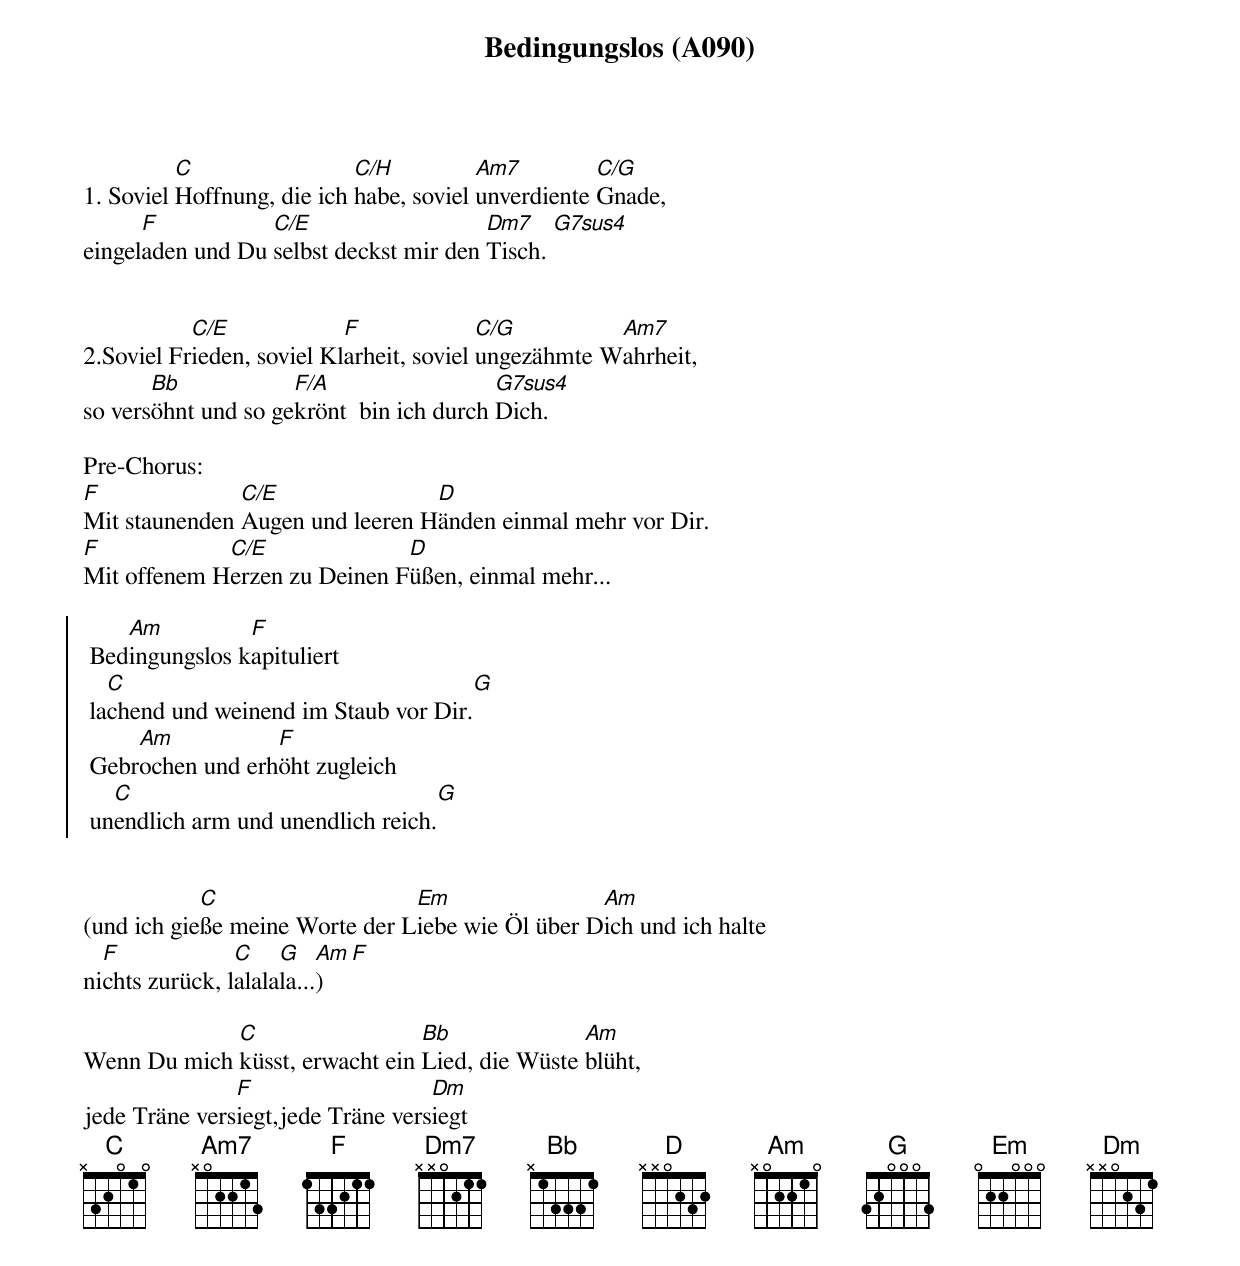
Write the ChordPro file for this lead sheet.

{title: Bedingungslos (A090)}
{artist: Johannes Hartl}

1. Soviel [C]Hoffnung, die ich [C/H]habe, soviel [Am7]unverdiente [C/G]Gnade,
eingel[F]aden und Du [C/E]selbst deckst mir den [Dm7]Tisch. [G7sus4]


2.Soviel Fr[C/E]ieden, soviel Kl[F]arheit, soviel [C/G]ungezähmte W[Am7]ahrheit,
so vers[Bb]öhnt und so ge[F/A]krönt  bin ich durch [G7sus4]Dich.

Pre-Chorus:
[F]Mit staunenden [C/E]Augen und leeren H[D]änden einmal mehr vor Dir.
[F]Mit offenem H[C/E]erzen zu Deinen F[D]üßen, einmal mehr...

{soc}
 Bed[Am]ingungslos k[F]apituliert
 la[C]chend und weinend im Staub vor Dir.[G]
 Gebr[Am]ochen und erh[F]öht zugleich
 un[C]endlich arm und unendlich reich.[G]
 {eoc}


(und ich gie[C]ße meine Worte der L[Em]iebe wie Öl über D[Am]ich und ich halte
ni[F]chts zurück, l[C]alala[G]la...[Am])[F]

Wenn Du mich [C]küsst, erwacht ein [Bb]Lied, die Wüste [Am]blüht,
jede Träne vers[F]iegt,jede Träne vers[Dm]iegt
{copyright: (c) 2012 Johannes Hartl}
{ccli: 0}
